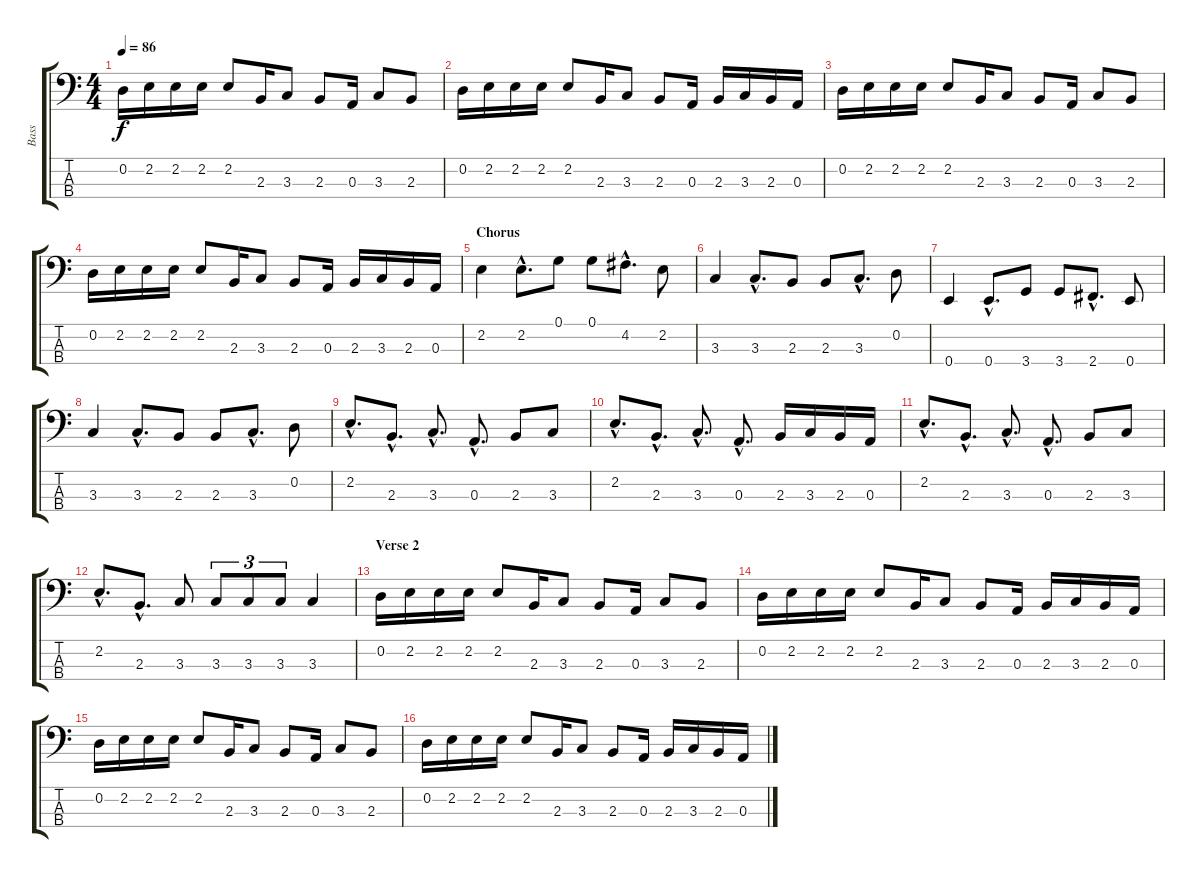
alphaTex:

\track ("Bass" "Bass") {instrument electricbasspick}
\staff {score tabs}
\tuning (G2 D2 A1 E1) {hide}
\ts (4 4)
\tempo 86
\clef f4
\ks c
0.2.16{dy f} 2.2.16 2.2.16 2.2.16 2.2.8 2.3.16 3.3.8 2.3.8 0.3.16 3.3.8 2.3.8 |
0.2.16 2.2.16 2.2.16 2.2.16 2.2.8 2.3.16 3.3.8 2.3.8 0.3.16 2.3.16 3.3.16 2.3.16 0.3.16 |
0.2.16 2.2.16 2.2.16 2.2.16 2.2.8 2.3.16 3.3.8 2.3.8 0.3.16 3.3.8 2.3.8 |
0.2.16 2.2.16 2.2.16 2.2.16 2.2.8 2.3.16 3.3.8 2.3.8 0.3.16 2.3.16 3.3.16 2.3.16 0.3.16 |
\section ("" "Chorus")
2.2.4 2.2{hac}.8{d} 0.1.8 0.1.8 4.2{hac}.8{d} 2.2.8 |
3.3.4 3.3{hac}.8{d} 2.3.8 2.3.8 3.3{hac}.8{d} 0.2.8 |
0.4.4 0.4{hac}.8{d} 3.4.8 3.4.8 2.4{hac}.8{d} 0.4.8 |
3.3.4 3.3{hac}.8{d} 2.3.8 2.3.8 3.3{hac}.8{d} 0.2.8 |
2.2{hac}.8{d} 2.3{hac}.8{d} 3.3{hac}.8{d} 0.3{hac}.8{d} 2.3.8 3.3.8 |
2.2{hac}.8{d} 2.3{hac}.8{d} 3.3{hac}.8{d} 0.3{hac}.8{d} 2.3.16 3.3.16 2.3.16 0.3.16 |
2.2{hac}.8{d} 2.3{hac}.8{d} 3.3{hac}.8{d} 0.3{hac}.8{d} 2.3.8 3.3.8 |
2.2{hac}.8{d} 2.3{hac}.8{d} 3.3.8 3.3.8{tu (3 2)} 3.3.8{tu (3 2)} 3.3.8{tu (3 2)} 3.3.4 |
\section ("" "Verse 2")
0.2.16 2.2.16 2.2.16 2.2.16 2.2.8 2.3.16 3.3.8 2.3.8 0.3.16 3.3.8 2.3.8 |
0.2.16 2.2.16 2.2.16 2.2.16 2.2.8 2.3.16 3.3.8 2.3.8 0.3.16 2.3.16 3.3.16 2.3.16 0.3.16 |
0.2.16 2.2.16 2.2.16 2.2.16 2.2.8 2.3.16 3.3.8 2.3.8 0.3.16 3.3.8 2.3.8 |
0.2.16 2.2.16 2.2.16 2.2.16 2.2.8 2.3.16 3.3.8 2.3.8 0.3.16 2.3.16 3.3.16 2.3.16 0.3.16
